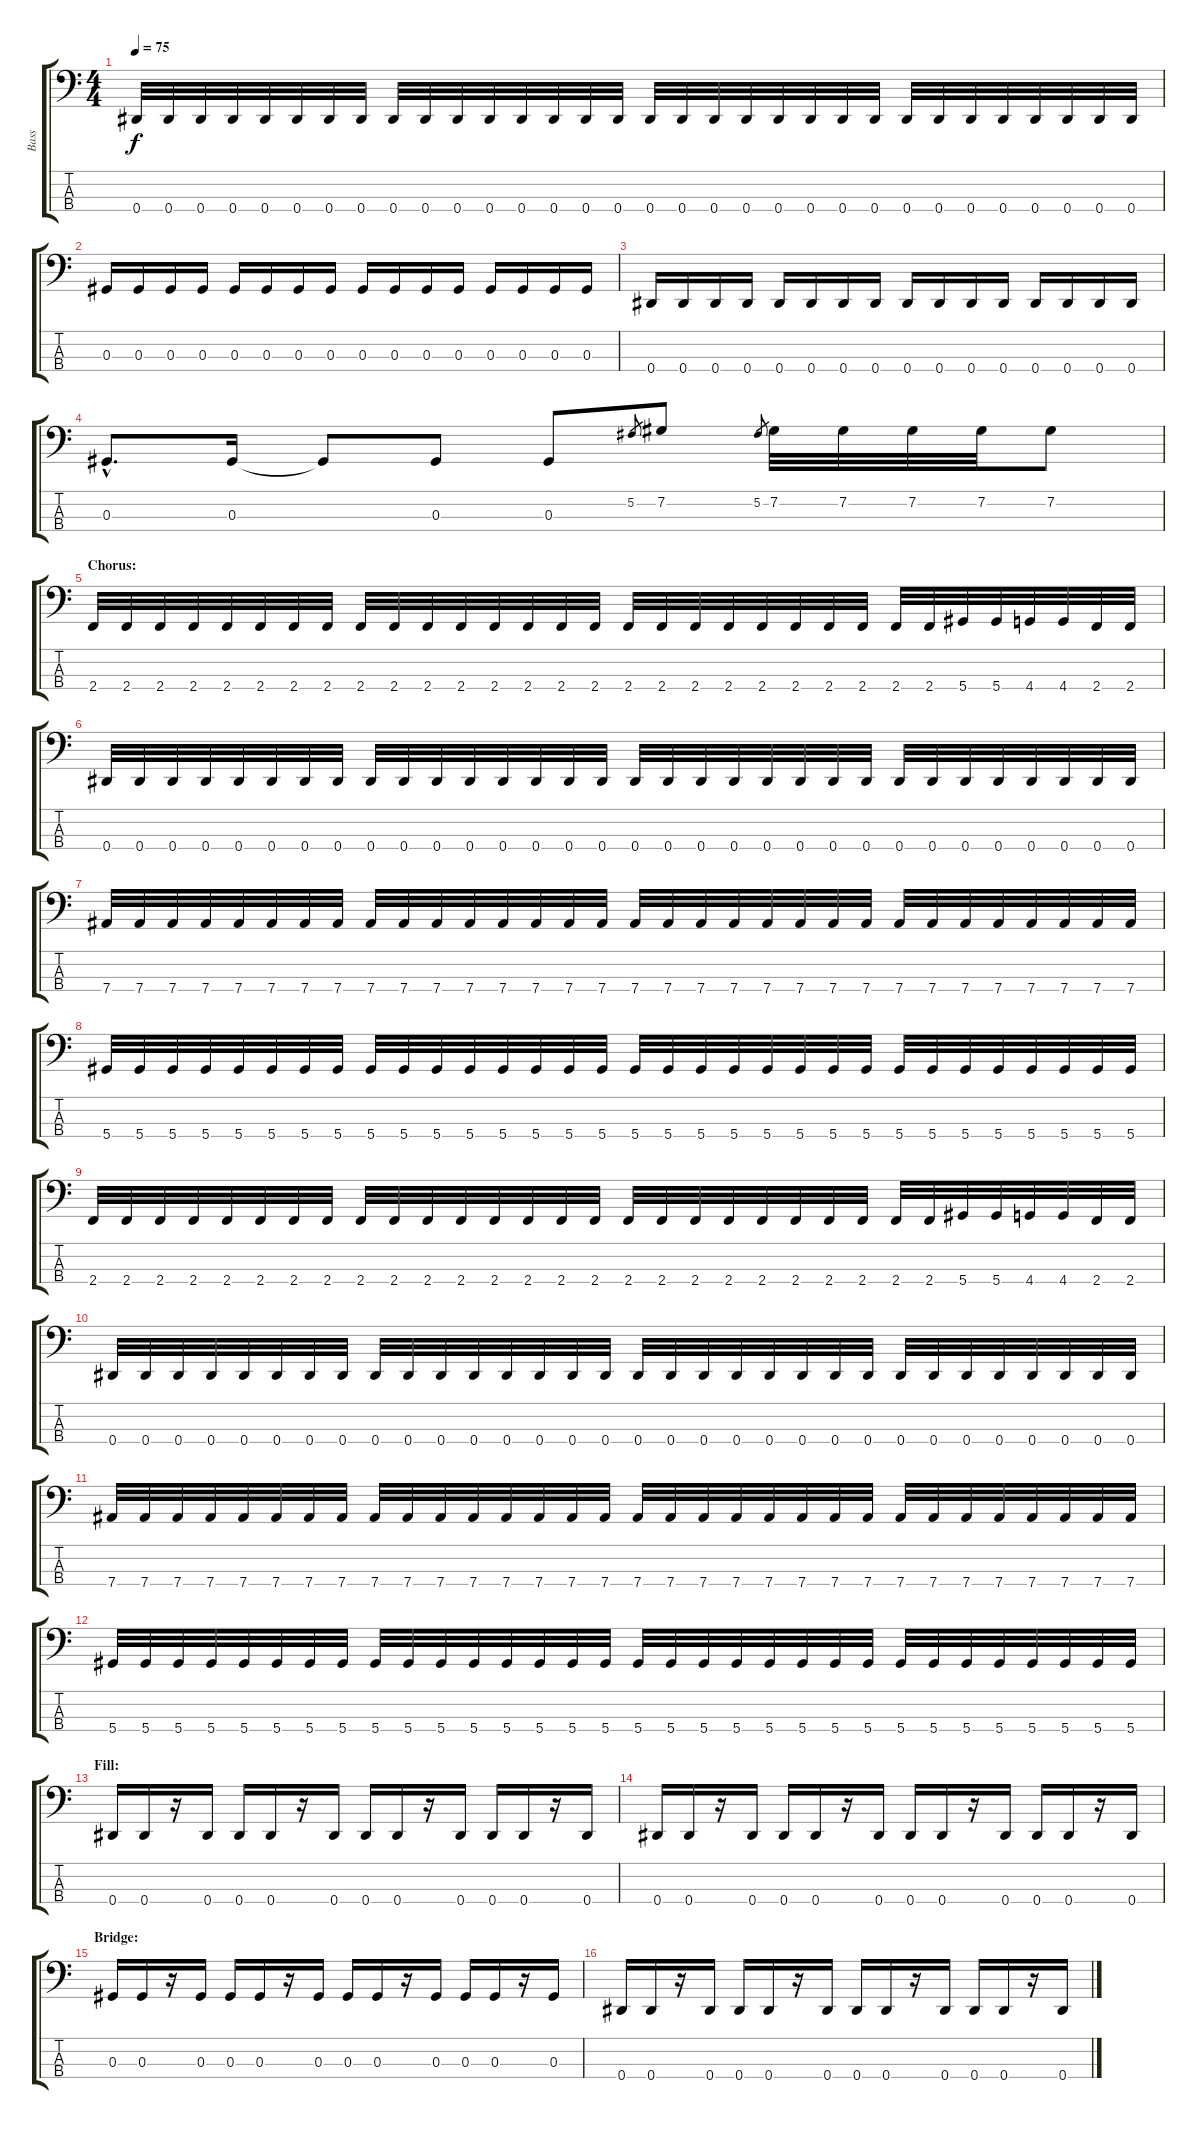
\track ("Bass" "Bass") {instrument electricbasspick}
\staff {score tabs}
\tuning (Gb2 Db2 Ab1 Eb1) {hide}
\ts (4 4)
\tempo 75
\clef f4
\ks c
0.4.32{dy f} 0.4.32 0.4.32 0.4.32 0.4.32 0.4.32 0.4.32 0.4.32 0.4.32 0.4.32 0.4.32 0.4.32 0.4.32 0.4.32 0.4.32 0.4.32 0.4.32 0.4.32 0.4.32 0.4.32 0.4.32 0.4.32 0.4.32 0.4.32 0.4.32 0.4.32 0.4.32 0.4.32 0.4.32 0.4.32 0.4.32 0.4.32 |
0.3.16 0.3.16 0.3.16 0.3.16 0.3.16 0.3.16 0.3.16 0.3.16 0.3.16 0.3.16 0.3.16 0.3.16 0.3.16 0.3.16 0.3.16 0.3.16 |
0.4.16 0.4.16 0.4.16 0.4.16 0.4.16 0.4.16 0.4.16 0.4.16 0.4.16 0.4.16 0.4.16 0.4.16 0.4.16 0.4.16 0.4.16 0.4.16 |
0.3{hac}.8{d} 0.3.16 0.3{t}.8 0.3.8 0.3.8 5.2.8{gr} 7.2.8 5.2.8{gr} 7.2.32 7.2.32 7.2.32 7.2.32 7.2.8 |
\section ("" "Chorus:")
2.4.32 2.4.32 2.4.32 2.4.32 2.4.32 2.4.32 2.4.32 2.4.32 2.4.32 2.4.32 2.4.32 2.4.32 2.4.32 2.4.32 2.4.32 2.4.32 2.4.32 2.4.32 2.4.32 2.4.32 2.4.32 2.4.32 2.4.32 2.4.32 2.4.32 2.4.32 5.4.32 5.4.32 4.4.32 4.4.32 2.4.32 2.4.32 |
0.4.32 0.4.32 0.4.32 0.4.32 0.4.32 0.4.32 0.4.32 0.4.32 0.4.32 0.4.32 0.4.32 0.4.32 0.4.32 0.4.32 0.4.32 0.4.32 0.4.32 0.4.32 0.4.32 0.4.32 0.4.32 0.4.32 0.4.32 0.4.32 0.4.32 0.4.32 0.4.32 0.4.32 0.4.32 0.4.32 0.4.32 0.4.32 |
7.4.32 7.4.32 7.4.32 7.4.32 7.4.32 7.4.32 7.4.32 7.4.32 7.4.32 7.4.32 7.4.32 7.4.32 7.4.32 7.4.32 7.4.32 7.4.32 7.4.32 7.4.32 7.4.32 7.4.32 7.4.32 7.4.32 7.4.32 7.4.32 7.4.32 7.4.32 7.4.32 7.4.32 7.4.32 7.4.32 7.4.32 7.4.32 |
5.4.32 5.4.32 5.4.32 5.4.32 5.4.32 5.4.32 5.4.32 5.4.32 5.4.32 5.4.32 5.4.32 5.4.32 5.4.32 5.4.32 5.4.32 5.4.32 5.4.32 5.4.32 5.4.32 5.4.32 5.4.32 5.4.32 5.4.32 5.4.32 5.4.32 5.4.32 5.4.32 5.4.32 5.4.32 5.4.32 5.4.32 5.4.32 |
2.4.32 2.4.32 2.4.32 2.4.32 2.4.32 2.4.32 2.4.32 2.4.32 2.4.32 2.4.32 2.4.32 2.4.32 2.4.32 2.4.32 2.4.32 2.4.32 2.4.32 2.4.32 2.4.32 2.4.32 2.4.32 2.4.32 2.4.32 2.4.32 2.4.32 2.4.32 5.4.32 5.4.32 4.4.32 4.4.32 2.4.32 2.4.32 |
0.4.32 0.4.32 0.4.32 0.4.32 0.4.32 0.4.32 0.4.32 0.4.32 0.4.32 0.4.32 0.4.32 0.4.32 0.4.32 0.4.32 0.4.32 0.4.32 0.4.32 0.4.32 0.4.32 0.4.32 0.4.32 0.4.32 0.4.32 0.4.32 0.4.32 0.4.32 0.4.32 0.4.32 0.4.32 0.4.32 0.4.32 0.4.32 |
7.4.32 7.4.32 7.4.32 7.4.32 7.4.32 7.4.32 7.4.32 7.4.32 7.4.32 7.4.32 7.4.32 7.4.32 7.4.32 7.4.32 7.4.32 7.4.32 7.4.32 7.4.32 7.4.32 7.4.32 7.4.32 7.4.32 7.4.32 7.4.32 7.4.32 7.4.32 7.4.32 7.4.32 7.4.32 7.4.32 7.4.32 7.4.32 |
5.4.32 5.4.32 5.4.32 5.4.32 5.4.32 5.4.32 5.4.32 5.4.32 5.4.32 5.4.32 5.4.32 5.4.32 5.4.32 5.4.32 5.4.32 5.4.32 5.4.32 5.4.32 5.4.32 5.4.32 5.4.32 5.4.32 5.4.32 5.4.32 5.4.32 5.4.32 5.4.32 5.4.32 5.4.32 5.4.32 5.4.32 5.4.32 |
\section ("" "Fill:")
0.4.16 0.4.16 r.16 0.4.16 0.4.16 0.4.16 r.16 0.4.16 0.4.16 0.4.16 r.16 0.4.16 0.4.16 0.4.16 r.16 0.4.16 |
0.4.16 0.4.16 r.16 0.4.16 0.4.16 0.4.16 r.16 0.4.16 0.4.16 0.4.16 r.16 0.4.16 0.4.16 0.4.16 r.16 0.4.16 |
\section ("" "Bridge:")
0.3.16 0.3.16 r.16 0.3.16 0.3.16 0.3.16 r.16 0.3.16 0.3.16 0.3.16 r.16 0.3.16 0.3.16 0.3.16 r.16 0.3.16 |
0.4.16 0.4.16 r.16 0.4.16 0.4.16 0.4.16 r.16 0.4.16 0.4.16 0.4.16 r.16 0.4.16 0.4.16 0.4.16 r.16 0.4.16
